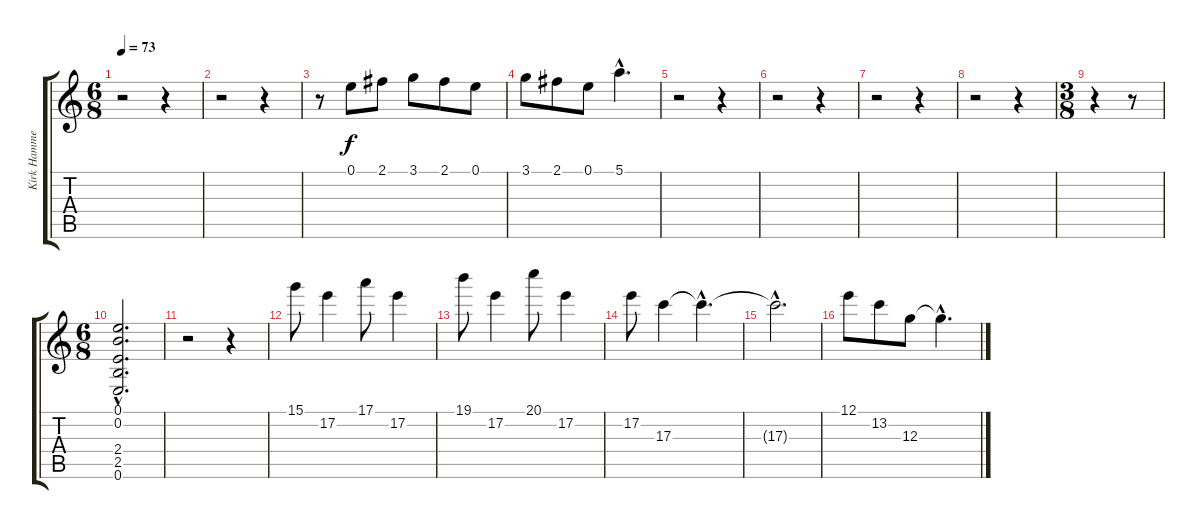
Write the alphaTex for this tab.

\track ("Kirk Hammett" "Kirk Hamme") {instrument overdrivenguitar}
\staff {score tabs}
\tuning (E4 B3 G3 D3 A2 E2) {hide}
\ts (6 8)
\tempo 73
\clef g2
\ks c
r.2{dy f} r.4 |
r.2 r.4 |
r.8 0.1.8 2.1.8 3.1.8 2.1.8 0.1.8 |
3.1.8 2.1.8 0.1.8 5.1{hac}.4{d} |
r.2 r.4 |
r.2 r.4 |
r.2 r.4 |
r.2 r.4 |
\ts (3 8)
r.4 r.8 |
\ts (6 8)
(0.1{hac} 0.2{hac} 2.4{hac} 2.5{hac} 0.6{hac}).2{d} |
r.2 r.4 |
15.1.8 17.2.4 17.1.8 17.2.4 |
19.1.8 17.2.4 20.1.8 17.2.4 |
17.2.8 17.3.4 17.3{hac t}.4{d} |
17.3{hac t}.2{d} |
12.1.8 13.2.8 12.3.8 12.3{hac t}.4{d}
